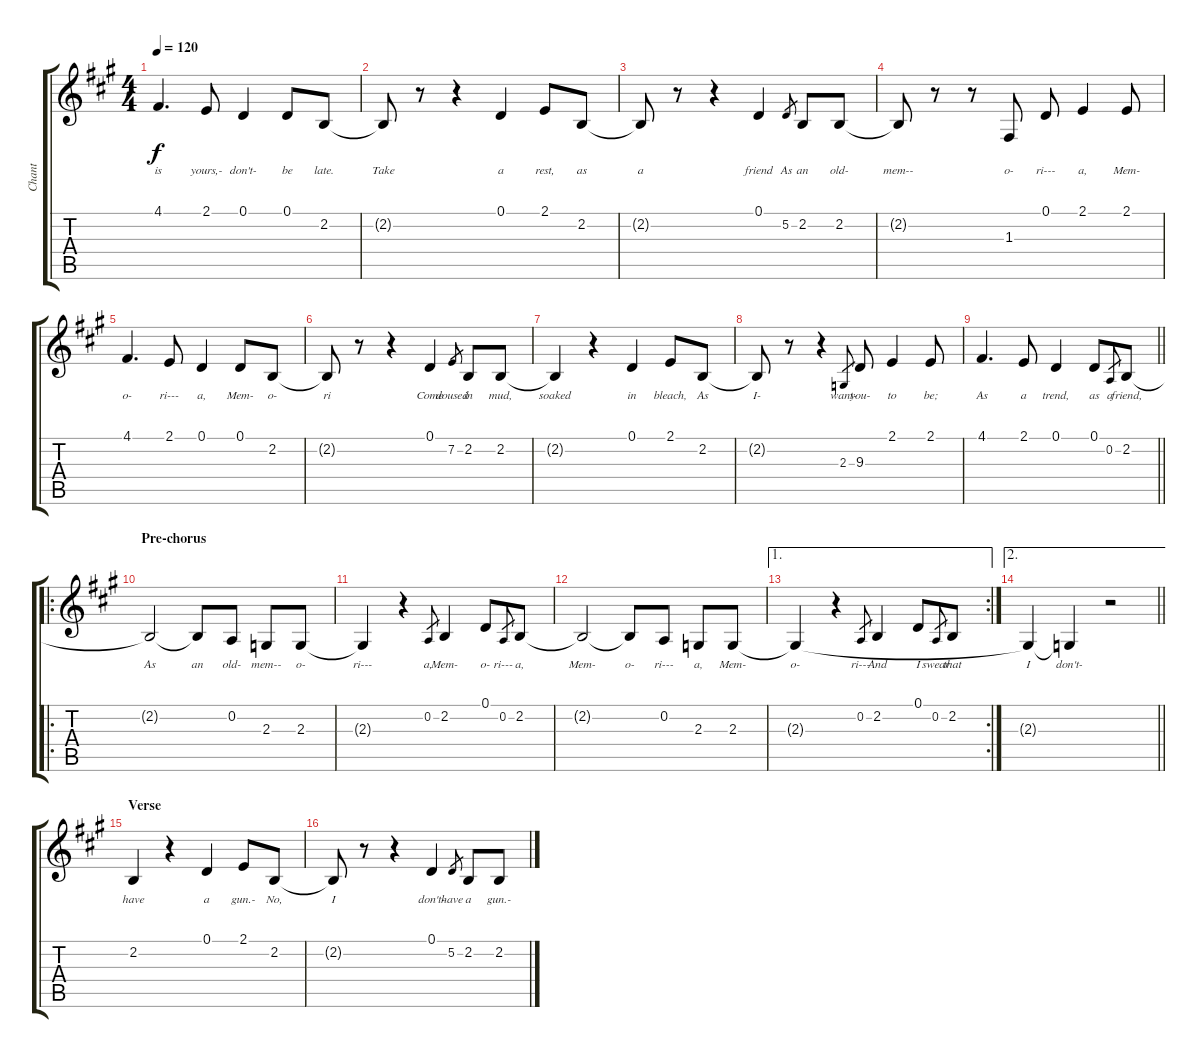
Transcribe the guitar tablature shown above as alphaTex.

\track ("Chant" "Chant") {instrument trumpet}
\staff {score tabs}
\tuning (D4 A3 F3 C3 G2 D2) {hide}
\ts (4 4)
\tempo 120
\clef g2
\ks a
4.1.4{d lyrics (0 "is") lyrics (1 "") lyrics (2 "") lyrics (3 "") lyrics (4 "") dy f} 2.1.8{lyrics (0 "yours,-") lyrics (1 "") lyrics (2 "") lyrics (3 "") lyrics (4 "")} 0.1.4{lyrics (0 "don't-") lyrics (1 "") lyrics (2 "") lyrics (3 "") lyrics (4 "")} 0.1.8{lyrics (0 "be") lyrics (1 "") lyrics (2 "") lyrics (3 "") lyrics (4 "")} 2.2.8{lyrics (0 "late.") lyrics (1 "") lyrics (2 "") lyrics (3 "") lyrics (4 "")} |
2.2{t}.8{lyrics (0 "Take") lyrics (1 "") lyrics (2 "") lyrics (3 "") lyrics (4 "")} r.8 r.4 0.1.4{lyrics (0 "a") lyrics (1 "") lyrics (2 "") lyrics (3 "") lyrics (4 "")} 2.1.8{lyrics (0 "rest,") lyrics (1 "") lyrics (2 "") lyrics (3 "") lyrics (4 "")} 2.2.8{lyrics (0 "as") lyrics (1 "") lyrics (2 "") lyrics (3 "") lyrics (4 "")} |
2.2{t}.8{lyrics (0 "a") lyrics (1 "") lyrics (2 "") lyrics (3 "") lyrics (4 "")} r.8 r.4 0.1.4{lyrics (0 "friend") lyrics (1 "") lyrics (2 "") lyrics (3 "") lyrics (4 "")} 5.2.8{lyrics (0 "As") lyrics (1 "") lyrics (2 "") lyrics (3 "") lyrics (4 "") gr} 2.2.8{lyrics (0 "an") lyrics (1 "") lyrics (2 "") lyrics (3 "") lyrics (4 "")} 2.2.8{lyrics (0 "old-") lyrics (1 "") lyrics (2 "") lyrics (3 "") lyrics (4 "")} |
2.2{t}.8{lyrics (0 "mem--") lyrics (1 "") lyrics (2 "") lyrics (3 "") lyrics (4 "")} r.8 r.8 1.3.8{lyrics (0 "o-") lyrics (1 "") lyrics (2 "") lyrics (3 "") lyrics (4 "")} 0.1.8{lyrics (0 "ri---") lyrics (1 "") lyrics (2 "") lyrics (3 "") lyrics (4 "")} 2.1.4{lyrics (0 "a,") lyrics (1 "") lyrics (2 "") lyrics (3 "") lyrics (4 "")} 2.1.8{lyrics (0 "Mem-") lyrics (1 "") lyrics (2 "") lyrics (3 "") lyrics (4 "")} |
4.1.4{d lyrics (0 "o-") lyrics (1 "") lyrics (2 "") lyrics (3 "") lyrics (4 "")} 2.1.8{lyrics (0 "ri---") lyrics (1 "") lyrics (2 "") lyrics (3 "") lyrics (4 "")} 0.1.4{lyrics (0 "a,") lyrics (1 "") lyrics (2 "") lyrics (3 "") lyrics (4 "")} 0.1.8{lyrics (0 "Mem-") lyrics (1 "") lyrics (2 "") lyrics (3 "") lyrics (4 "")} 2.2.8{lyrics (0 "o-") lyrics (1 "") lyrics (2 "") lyrics (3 "") lyrics (4 "")} |
2.2{t}.8{lyrics (0 "ri") lyrics (1 "") lyrics (2 "") lyrics (3 "") lyrics (4 "")} r.8 r.4 0.1.4{lyrics (0 "Come") lyrics (1 "") lyrics (2 "") lyrics (3 "") lyrics (4 "")} 7.2.8{lyrics (0 "doused") lyrics (1 "") lyrics (2 "") lyrics (3 "") lyrics (4 "") gr} 2.2.8{lyrics (0 "in") lyrics (1 "") lyrics (2 "") lyrics (3 "") lyrics (4 "")} 2.2.8{lyrics (0 "mud,") lyrics (1 "") lyrics (2 "") lyrics (3 "") lyrics (4 "")} |
2.2{t}.4{lyrics (0 "soaked") lyrics (1 "") lyrics (2 "") lyrics (3 "") lyrics (4 "")} r.4 0.1.4{lyrics (0 "in") lyrics (1 "") lyrics (2 "") lyrics (3 "") lyrics (4 "")} 2.1.8{lyrics (0 "bleach,") lyrics (1 "") lyrics (2 "") lyrics (3 "") lyrics (4 "")} 2.2.8{lyrics (0 "As") lyrics (1 "") lyrics (2 "") lyrics (3 "") lyrics (4 "")} |
2.2{t}.8{lyrics (0 "I-") lyrics (1 "") lyrics (2 "") lyrics (3 "") lyrics (4 "")} r.8 r.4 2.3.8{lyrics (0 "want-") lyrics (1 "") lyrics (2 "") lyrics (3 "") lyrics (4 "") gr} 9.3.8{lyrics (0 "you-") lyrics (1 "") lyrics (2 "") lyrics (3 "") lyrics (4 "")} 2.1.4{lyrics (0 "to") lyrics (1 "") lyrics (2 "") lyrics (3 "") lyrics (4 "")} 2.1.8{lyrics (0 "be;") lyrics (1 "") lyrics (2 "") lyrics (3 "") lyrics (4 "")} |
\barLineRight lightlight
4.1.4{d lyrics (0 "As") lyrics (1 "") lyrics (2 "") lyrics (3 "") lyrics (4 "")} 2.1.8{lyrics (0 "a") lyrics (1 "") lyrics (2 "") lyrics (3 "") lyrics (4 "")} 0.1.4{lyrics (0 "trend,") lyrics (1 "") lyrics (2 "") lyrics (3 "") lyrics (4 "")} 0.1.8{lyrics (0 "as") lyrics (1 "") lyrics (2 "") lyrics (3 "") lyrics (4 "")} 0.2.8{lyrics (0 "a") lyrics (1 "") lyrics (2 "") lyrics (3 "") lyrics (4 "") gr} 2.2.8{lyrics (0 "friend,") lyrics (1 "") lyrics (2 "") lyrics (3 "") lyrics (4 "")} |
\ro
\section ("" "Pre-chorus")
2.2{t}.2{lyrics (0 "As") lyrics (1 "") lyrics (2 "") lyrics (3 "") lyrics (4 "")} 2.2{t}.8{lyrics (0 "an") lyrics (1 "") lyrics (2 "") lyrics (3 "") lyrics (4 "")} 0.2.8{lyrics (0 "old-") lyrics (1 "") lyrics (2 "") lyrics (3 "") lyrics (4 "")} 2.3.8{lyrics (0 "mem--") lyrics (1 "") lyrics (2 "") lyrics (3 "") lyrics (4 "")} 2.3.8{lyrics (0 "o-") lyrics (1 "") lyrics (2 "") lyrics (3 "") lyrics (4 "")} |
2.3{t}.4{lyrics (0 "ri---") lyrics (1 "") lyrics (2 "") lyrics (3 "") lyrics (4 "")} r.4 0.2.8{lyrics (0 "a,") lyrics (1 "") lyrics (2 "") lyrics (3 "") lyrics (4 "") gr} 2.2.4{lyrics (0 "Mem-") lyrics (1 "") lyrics (2 "") lyrics (3 "") lyrics (4 "")} 0.1.8{lyrics (0 "o-") lyrics (1 "") lyrics (2 "") lyrics (3 "") lyrics (4 "")} 0.2.8{lyrics (0 "ri---") lyrics (1 "") lyrics (2 "") lyrics (3 "") lyrics (4 "") gr} 2.2.8{lyrics (0 "a,") lyrics (1 "") lyrics (2 "") lyrics (3 "") lyrics (4 "")} |
2.2{t}.2{lyrics (0 "Mem-") lyrics (1 "") lyrics (2 "") lyrics (3 "") lyrics (4 "")} 2.2{t}.8{lyrics (0 "o-") lyrics (1 "") lyrics (2 "") lyrics (3 "") lyrics (4 "")} 0.2.8{lyrics (0 "ri---") lyrics (1 "") lyrics (2 "") lyrics (3 "") lyrics (4 "")} 2.3.8{lyrics (0 "a,") lyrics (1 "") lyrics (2 "") lyrics (3 "") lyrics (4 "")} 2.3.8{lyrics (0 "Mem-") lyrics (1 "") lyrics (2 "") lyrics (3 "") lyrics (4 "")} |
\ae 1
\rc 2
2.3{t}.4{lyrics (0 "o-") lyrics (1 "") lyrics (2 "") lyrics (3 "") lyrics (4 "")} r.4 0.2.8{lyrics (0 "ri---") lyrics (1 "") lyrics (2 "") lyrics (3 "") lyrics (4 "") gr} 2.2.4{lyrics (0 "And") lyrics (1 "") lyrics (2 "") lyrics (3 "") lyrics (4 "")} 0.1.8{lyrics (0 "I") lyrics (1 "") lyrics (2 "") lyrics (3 "") lyrics (4 "")} 0.2.8{lyrics (0 "swear") lyrics (1 "") lyrics (2 "") lyrics (3 "") lyrics (4 "") gr} 2.2.8{lyrics (0 "that") lyrics (1 "") lyrics (2 "") lyrics (3 "") lyrics (4 "")} |
\ae 2
\barLineRight lightlight
2.3{t}.4{lyrics (0 "I") lyrics (1 "") lyrics (2 "") lyrics (3 "") lyrics (4 "")} 2.3{t}.4{lyrics (0 "don't-") lyrics (1 "") lyrics (2 "") lyrics (3 "") lyrics (4 "")} r.2 |
\section ("" "Verse")
2.2.4{lyrics (0 "have") lyrics (1 "") lyrics (2 "") lyrics (3 "") lyrics (4 "")} r.4 0.1.4{lyrics (0 "a") lyrics (1 "") lyrics (2 "") lyrics (3 "") lyrics (4 "")} 2.1.8{lyrics (0 "gun.-") lyrics (1 "") lyrics (2 "") lyrics (3 "") lyrics (4 "")} 2.2.8{lyrics (0 "No,") lyrics (1 "") lyrics (2 "") lyrics (3 "") lyrics (4 "")} |
2.2{t}.8{lyrics (0 "I") lyrics (1 "") lyrics (2 "") lyrics (3 "") lyrics (4 "")} r.8 r.4 0.1.4{lyrics (0 "don't-") lyrics (1 "") lyrics (2 "") lyrics (3 "") lyrics (4 "")} 5.2.8{lyrics (0 "have") lyrics (1 "") lyrics (2 "") lyrics (3 "") lyrics (4 "") gr} 2.2.8{lyrics (0 "a") lyrics (1 "") lyrics (2 "") lyrics (3 "") lyrics (4 "")} 2.2.8{lyrics (0 "gun.-") lyrics (1 "") lyrics (2 "") lyrics (3 "") lyrics (4 "")}
